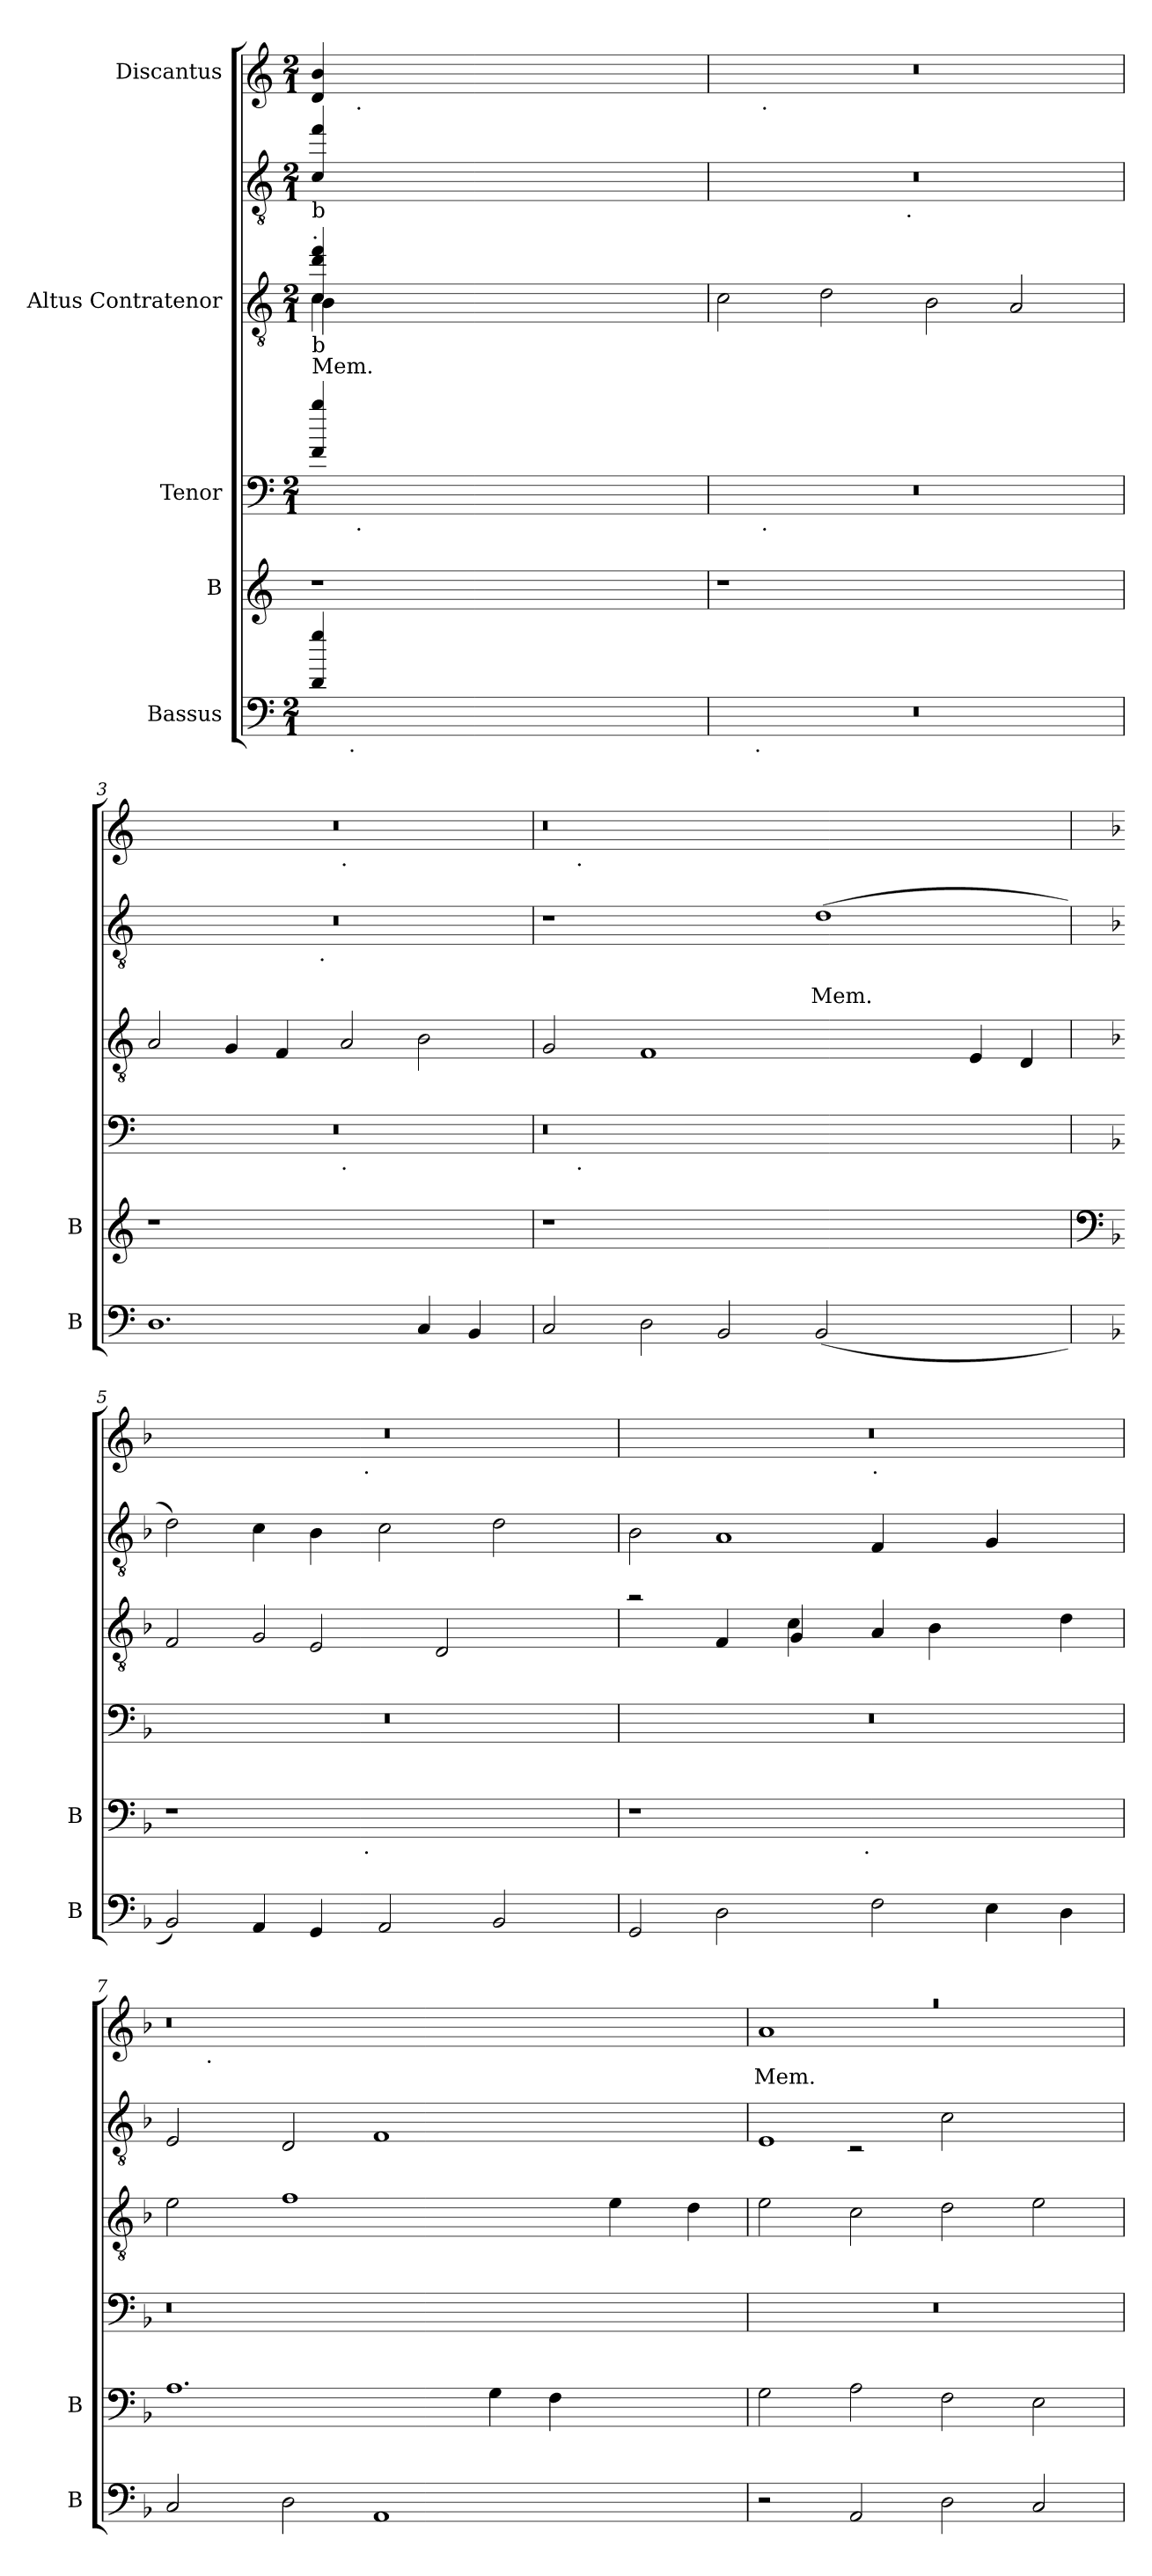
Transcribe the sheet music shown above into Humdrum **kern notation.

**kern	**kern	**kern	**kern	**kern	**text	**text	**kern	**text
*part5	*part4	*part3	*part2	*part2	*part2	*part2	*part1	*part1
*staff6	*staff5	*staff4	*staff3	*staff2	*staff2	*staff2	*staff1	*staff1
*I"Bassus	*I"B	*I"Tenor	*I"Altus Contratenor	*	*	*	*I"Discantus	*
*I'B	*I'B	*	*	*	*	*	*	*
!!LO:PB:g=z
*clefF4	*clefG2	*clefF4	*clefGv2	*clefGv2	*	*	*clefG2	*
*k[]	*k[]	*k[]	*k[]	*k[]	*	*	*k[]	*
*C:	*C:	*C:	*C:	*C:	*	*	*C:	*
*M2/1	*	*M2/1	*M2/1	*M2/1	*	*	*M2/1	*
=1	=1	=1	=1	=1	=1	=1	=1	=1
*	*	*	*^	*	*	*	*	*
*	*	*	*	*^	*	*	*	*	*
!	!	!	!	!	!	!	!	!	!LO:TX:b:t=b	!
!	!	!	!	!	!	!LO:TX:b:t=b	!	!	!	!
!	!	!	!	!	!	!LO:TX:b:t=.	!	!	!	!
!	!	!	!LO:TX:b:t=b	!	!	!	!	!	!	!
!	!	!	!LO:TX:b:t=Mem.	!	!	!	!	!	!	!
!	!	!LO:TX:b:t=b	!	!	!	!	!	!	!	!
!LO:TX:b:t=b	!	!	!	!	!	!	!	!	!	!
*^	*	*^	*	*	*	*	*	*	*^	*
4d/ 4gg/	12ryy	1r	4f/ 4bb/	8ryy	4c/ 4dd/ 4ff/	4c\	4B\	4c/ 4ff/	.	.	4d/ 4b/	8ryy	.
.	48.ryy	.	.	.	.	.	.	.	.	.	.	.	.
!	!LO:TX:b:t=.	!	!	!	!	!	!	!	!	!	!	!	!
.	3%2ryy	.	.	.	.	.	.	.	.	.	.	.	.
!	!	!	!	!	!	!	!	!	!	!	!	!LO:TX:b:t=.	!
!	!	!	!	!LO:TX:b:t=.	!	!	!	!	!	!	!	!	!
.	.	.	.	1ryy	.	.	.	.	.	.	.	1ryy	.
0ryy	.	.	0ryy	.	0ryy	0ryy	0ryy	0ryy	.	.	0ryy	.	.
.	6ryy	.	.	.	.	.	.	.	.	.	.	.	.
.	24ryy	.	.	.	.	.	.	.	.	.	.	.	.
.	96ryy	.	.	.	.	.	.	.	.	.	.	.	.
.	1ryy	1ryy	.	.	.	.	.	.	.	.	.	.	.
.	.	.	.	1ryy	.	.	.	.	.	.	.	1ryy	.
.	4ryy	4ryy	.	.	.	.	.	.	.	.	.	.	.
.	.	.	.	8ryy	.	.	.	.	.	.	.	8ryy	.
*	*	*	*	*	*v	*v	*v	*	*	*	*	*	*
=2	=2	=2	=2	=2	=2	=2	=2	=2	=2	=2	=2
*	*	*	*	*	*	*^	*	*	*	*	*
0r	12ryy	1r	0r	8ryy	2c\	0r	2...ryy	.	.	0r	8ryy	.
.	48.ryy	.	.	.	.	.	.	.	.	.	.	.
!	!LO:TX:b:t=.	!	!	!	!	!	!	!	!	!	!	!
.	3%2ryy	.	.	.	.	.	.	.	.	.	.	.
!	!	!	!	!	!	!	!	!	!	!	!LO:TX:b:t=.	!
!	!	!	!	!LO:TX:b:t=.	!	!	!	!	!	!	!	!
.	.	.	.	1...ryy	.	.	.	.	.	.	1...ryy	.
.	.	.	.	.	2d\	.	.	.	.	.	.	.
.	3%2ryy	.	.	.	.	.	.	.	.	.	.	.
!	!	!	!	!	!	!	!LO:TX:b:t=.	!	!	!	!	!
.	.	.	.	.	.	.	1ryy	.	.	.	.	.
.	.	1ryy	.	.	2B\	.	.	.	.	.	.	.
.	3ryy	.	.	.	.	.	.	.	.	.	.	.
.	.	.	.	.	2A/	.	.	.	.	.	.	.
.	6ryy	.	.	.	.	.	.	.	.	.	.	.
.	.	.	.	.	.	.	16ryy	.	.	.	.	.
.	24ryy	.	.	.	.	.	.	.	.	.	.	.
.	96ryy	.	.	.	.	.	.	.	.	.	.	.
=3	=3	=3	=3	=3	=3	=3	=3	=3	=3	=3	=3	=3
!LO:TX:b:t=Mem.	!	!	!	!	!	!	!	!	!	!	!	!
*v	*v	*	*	*	*	*	*	*	*	*	*	*
1.D	1r	0r	1ryy	2A/	0r	2...ryy	.	.	0r	1ryy	.
.	.	.	.	4G/	.	.	.	.	.	.	.
.	.	.	.	4F/	.	.	.	.	.	.	.
!	!	!	!	!	!	!LO:TX:b:t=.	!	!	!	!	!
.	.	.	.	.	.	1ryy	.	.	.	.	.
!	!	!	!	!	!	!	!	!	!	!LO:TX:b:t=.	!
!	!	!	!LO:TX:b:t=.	!	!	!	!	!	!	!	!
.	1ryy	.	1ryy	2A/	.	.	.	.	.	1ryy	.
4C/	.	.	.	2B\	.	.	.	.	.	.	.
4BB/	.	.	.	.	.	.	.	.	.	.	.
.	.	.	.	.	.	16ryy	.	.	.	.	.
*	*	*	*	*	*v	*v	*	*	*	*	*
=4	=4	=4	=4	=4	=4	=4	=4	=4	=4	=4
2C/	1r	0r	8ryy	2G/	1r	.	.	0r	8ryy	.
!	!	!	!	!	!	!	!	!	!LO:TX:b:t=.	!
!	!	!	!LO:TX:b:t=.	!	!	!	!	!	!	!
.	.	.	1ryy	.	.	.	.	.	1ryy	.
2D\	.	.	.	1F	.	.	.	.	.	.
2BB/	0ryy	.	.	.	2ryy	.	.	.	.	.
.	.	.	1...ryy	.	.	.	.	.	1...ryy	.
!	!	!	!	!	!	!	!LO:LY:b	!	!	!
(<2BB/	.	.	.	1ryy	(>1d	.	Mem.	.	.	.
1ryy	.	1ryy	.	.	.	.	.	1ryy	.	.
.	.	.	.	4E/	2ryy	.	.	.	.	.
.	.	.	.	4D/	.	.	.	.	.	.
*	*	*v	*v	*	*	*	*	*	*	*
!!LO:LB:g=z	!!
=5	=5	=5	=5	=5	=5	=5	=5	=5	=5
*	*clefF4	*	*	*	*	*	*	*	*
*k[b-]	*k[b-]	*k[b-]	*k[b-]	*k[b-]	*	*	*k[b-]	*	*
*F:	*F:	*F:	*F:	*F:	*	*	*F:	*	*
*	*^	*	*^	*	*	*	*	*	*
2BB-/)	1r	2ryy	0r	2F/	2.ryy	2d\)	.	.	0r	2ryy	.
4AA/	.	4...ryy	.	2G/	.	4c\	.	.	.	4...ryy	.
4GG/	.	.	.	.	2E/	4B-\	.	.	.	.	.
!	!	!	!	!	!	!	!	!	!	!LO:TX:b:t=.	!
!	!	!LO:TX:b:t=.	!	!	!	!	!	!	!	!	!
.	.	1ryy	.	.	.	.	.	.	.	1ryy	.
2AA/	1ryy	.	.	4ryy	.	2c\	.	.	.	.	.
.	.	.	.	2.ryy	2D/	.	.	.	.	.	.
2BB-/	.	.	.	.	.	2d\	.	.	.	.	.
.	.	.	.	.	4ryy	.	.	.	.	.	.
.	.	32ryy	.	.	.	.	.	.	.	32ryy	.
=6	=6	=6	=6	=6	=6	=6	=6	=6	=6	=6	=6
*	*	*	*	*	*	*^	*	*	*	*	*
2GG/	1r	3%2ryy	0r	2ra	2.ryy	2B-\	1ryy	.	.	0r	1ryy	.
2D\	.	.	.	4F/	.	1A	.	.	.	.	.	.
.	.	6ryy	.	.	.	.	.	.	.	.	.	.
.	.	.	.	4G/	4c\	.	.	.	.	.	.	.
.	.	12...ryy	.	.	.	.	.	.	.	.	.	.
!	!	!LO:TX:b:t=.	!	!	!	!	!	!	!	!	!	!
.	.	3%2ryy	.	.	.	.	.	.	.	.	.	.
!	!	!	!	!	!	!	!	!	!	!	!LO:TX:b:t=.	!
2F\	1ryy	.	.	4A/	2.ryy	.	4F/	.	.	.	1ryy	.
.	.	.	.	4B-\	.	.	4ryy	.	.	.	.	.
4E\	.	.	.	2ryy	.	4G/	2ryy	.	.	.	.	.
.	.	3ryy	.	.	.	.	.	.	.	.	.	.
4D\	.	.	.	.	4d\	4ryy	.	.	.	.	.	.
.	.	96ryy	.	.	.	.	.	.	.	.	.	.
=7	=7	=7	=7	=7	=7	=7	=7	=7	=7	=7	=7	=7
!	!LO:TX:b:t=Mem.	!	!	!	!	!	!	!	!	!	!	!
*	*	*	*	*v	*v	*	*	*	*	*	*	*
*	*v	*v	*	*	*v	*v	*	*	*	*	*
2C/	1.A	0r	2e\	2E/	.	.	0r	8ryy	.
!	!	!	!	!	!	!	!	!LO:TX:b:t=.	!
.	.	.	.	.	.	.	.	1ryy	.
2D\	.	.	1f	2D/	.	.	.	.	.
1AA	.	.	.	1F	.	.	.	.	.
.	.	.	.	.	.	.	.	1ryy	.
.	4G\	.	2ryy	.	.	.	.	.	.
.	4F\	.	.	.	.	.	.	.	.
2ryy	2ryy	2ryy	4e\	2ryy	.	.	2ryy	.	.
.	.	.	.	.	.	.	.	4.ryy	.
.	.	.	4d\	.	.	.	.	.	.
=8	=8	=8	=8	=8	=8	=8	=8	=8	=8
*	*	*	*	*^	*	*	*	*	*
!	!	!	!	!	!	!	!	!LO:N:vis=1	!	!LO:LY:b
2r	2G\	0r	2e\	1E	2ryy	.	.	0raa	1a	Mem.
2AA/	2A\	.	2c\	.	2rC	.	.	.	.	.
2D\	2F\	.	2d\	2ryy	2c\	.	.	.	1ryy	.
2C/	2E\	.	2e\	2ryy	2ryy	.	.	.	.	.
*	*	*	*	*v	*v	*	*	*	*	*
*	*	*	*	*	*	*	*v	*v	*
=	=	=	=	=	=	=	=	=
*-	*-	*-	*-	*-	*-	*-	*-	*-
